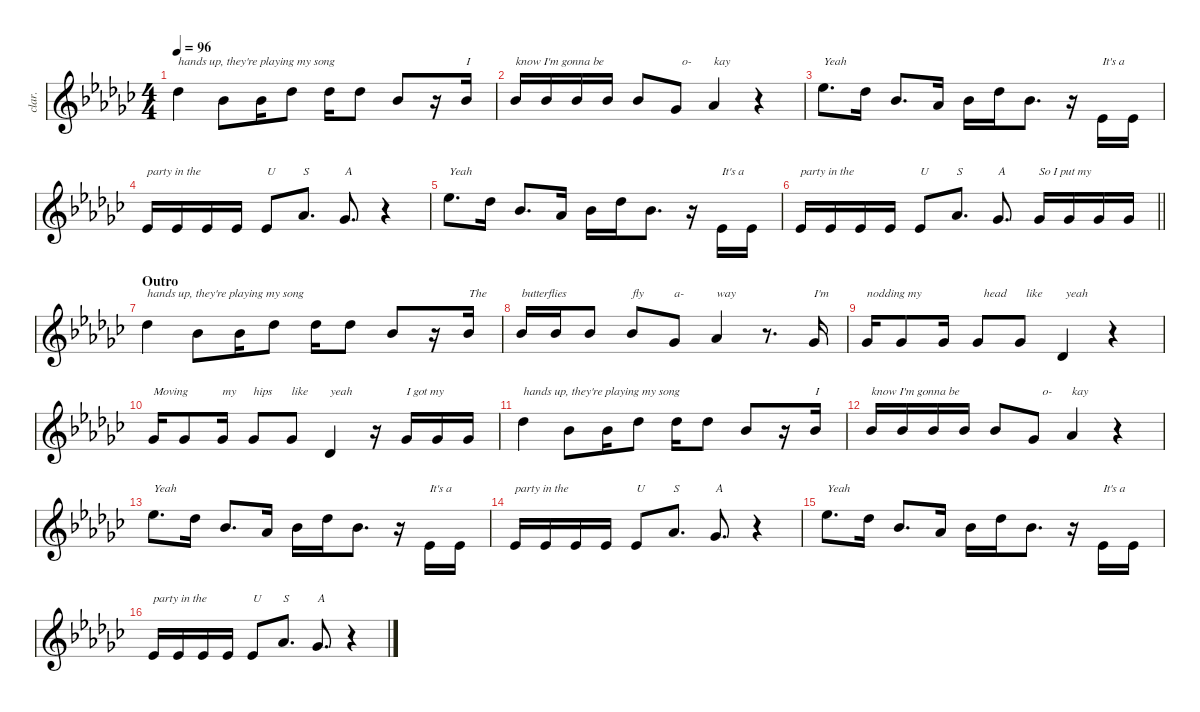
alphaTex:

\defaultSystemsLayout 4
\hideDynamics
\bracketExtendMode nobrackets
\otherSystemsTrackNameOrientation horizontal
\track ("Vocals" "clar.") {instrument clarinet}
\staff {score}
\tuning (Eb4 Bb3 Gb3 Db3 Ab2 Eb2)
\ts (4 4)
\tempo 96
\clef g2
\ks gb
15.2{acc b}.4{txt "hands up, they're playing my song" dy f beam Down} 12.2{acc b}.8{beam Down} 12.2{acc b}.16{beam Down} 15.2{acc b}.8{beam Down} 15.2{acc b}.16{beam Down} 15.2{acc b}.8{beam Down} 12.2{acc b}.8{beam Up} r.16{beam Up} 12.2{acc b}.16{txt "I" beam Up} |
12.2{acc b}.16{txt "know I'm gonna be" beam Up} 12.2{acc b}.16{beam Up} 12.2{acc b}.16{beam Up} 12.2{acc b}.16{beam Up} 12.2{acc b}.8{beam Up} 12.3{acc b}.8{txt "  o-" beam Up} 10.2{acc b}.4{txt "kay" beam Up} r.4{beam Up} |
17.2{acc b}.8{d txt "Yeah" beam Down} 15.2{acc b}.16{beam Down} 12.2{acc b}.8{d beam Up} 10.2{acc b}.16{beam Up} 12.2{acc b}.16{beam Down} 15.2{acc b}.16{beam Down} 12.2{acc b}.8{d beam Down} r.16{beam Down} 9.3{acc b}.16{txt "It's a" beam Up} 9.3{acc b}.16{beam Up} |
9.3{acc b}.16{txt "party in the" beam Up} 9.3{acc b}.16{beam Up} 9.3{acc b}.16{beam Up} 9.3{acc b}.16{beam Up} 9.3{acc b}.8{txt "U" beam Up} 10.2{acc b}.8{d txt "S" beam Up} 12.3{acc b}.8{d txt "A" beam Up} r.4{beam Up} |
17.2{acc b}.8{d txt "Yeah" beam Down} 15.2{acc b}.16{beam Down} 12.2{acc b}.8{d beam Up} 10.2{acc b}.16{beam Up} 12.2{acc b}.16{beam Down} 15.2{acc b}.16{beam Down} 12.2{acc b}.8{d beam Down} r.16{beam Down} 9.3{acc b}.16{txt "It's a" beam Up} 9.3{acc b}.16{beam Up} |
\barLineRight lightlight
9.3{acc b}.16{txt "party in the" beam Up} 9.3{acc b}.16{beam Up} 9.3{acc b}.16{beam Up} 9.3{acc b}.16{beam Up} 9.3{acc b}.8{txt "U" beam Up} 10.2{acc b}.8{d txt "S" beam Up} 12.3{acc b}.8{d txt "A" beam Up} 12.3{acc b}.16{txt "So I put my" beam Up} 12.3{acc b}.16{beam Up} 12.3{acc b}.16{beam Up} 12.3{acc b}.16{beam Up} |
\section ("" "Outro")
15.2{acc b}.4{txt "hands up, they're playing my song" beam Down} 12.2{acc b}.8{beam Down} 12.2{acc b}.16{beam Down} 15.2{acc b}.8{beam Down} 15.2{acc b}.16{beam Down} 15.2{acc b}.8{beam Down} 12.2{acc b}.8{beam Up} r.16{beam Up} 12.2{acc b}.16{txt "The" beam Up} |
12.2{acc b}.16{txt "butterflies" beam Up} 12.2{acc b}.16{beam Up} 12.2{acc b}.8{beam Up} 12.2{acc b}.8{txt "fly" beam Up} 12.3{acc b}.8{txt "a-" beam Up} 10.2{acc b}.4{txt "way" beam Up} r.8{d beam Up} 12.3{acc b}.16{txt "I'm" beam Up} |
12.3{acc b}.16{txt "nodding my" beam Up} 12.3{acc b}.8{beam Up} 12.3{acc b}.16{beam Up} 12.3{acc b}.8{txt "  head" beam Up} 12.3{acc b}.8{txt "  like" beam Up} 7.3{acc b}.4{txt " yeah" beam Up} r.4{beam Up} |
12.3{acc b}.16{txt "Moving" beam Up} 12.3{acc b}.8{beam Up} 12.3{acc b}.16{txt "my" beam Up} 12.3{acc b}.8{txt "hips" beam Up} 12.3{acc b}.8{txt "like" beam Up} 7.3{acc b}.4{txt "yeah" beam Up} r.16{beam Up} 12.3{acc b}.16{txt "I got my" beam Up} 12.3{acc b}.16{beam Up} 12.3{acc b}.16{beam Up} |
15.2{acc b}.4{txt "hands up, they're playing my song" beam Down} 12.2{acc b}.8{beam Down} 12.2{acc b}.16{beam Down} 15.2{acc b}.8{beam Down} 15.2{acc b}.16{beam Down} 15.2{acc b}.8{beam Down} 12.2{acc b}.8{beam Up} r.16{beam Up} 12.2{acc b}.16{txt "I" beam Up} |
12.2{acc b}.16{txt "know I'm gonna be" beam Up} 12.2{acc b}.16{beam Up} 12.2{acc b}.16{beam Up} 12.2{acc b}.16{beam Up} 12.2{acc b}.8{beam Up} 12.3{acc b}.8{txt "   o-" beam Up} 10.2{acc b}.4{txt "kay" beam Up} r.4{beam Up} |
17.2{acc b}.8{d txt "Yeah" beam Down} 15.2{acc b}.16{beam Down} 12.2{acc b}.8{d beam Up} 10.2{acc b}.16{beam Up} 12.2{acc b}.16{beam Down} 15.2{acc b}.16{beam Down} 12.2{acc b}.8{d beam Down} r.16{beam Down} 9.3{acc b}.16{txt "It's a" beam Up} 9.3{acc b}.16{beam Up} |
9.3{acc b}.16{txt "party in the" beam Up} 9.3{acc b}.16{beam Up} 9.3{acc b}.16{beam Up} 9.3{acc b}.16{beam Up} 9.3{acc b}.8{txt "U" beam Up} 10.2{acc b}.8{d txt "S" beam Up} 12.3{acc b}.8{d txt "A" beam Up} r.4{beam Up} |
17.2{acc b}.8{d txt "Yeah" beam Down} 15.2{acc b}.16{beam Down} 12.2{acc b}.8{d beam Up} 10.2{acc b}.16{beam Up} 12.2{acc b}.16{beam Down} 15.2{acc b}.16{beam Down} 12.2{acc b}.8{d beam Down} r.16{beam Down} 9.3{acc b}.16{txt "It's a" beam Up} 9.3{acc b}.16{beam Up} |
9.3{acc b}.16{txt "party in the" beam Up} 9.3{acc b}.16{beam Up} 9.3{acc b}.16{beam Up} 9.3{acc b}.16{beam Up} 9.3{acc b}.8{txt "U" beam Up} 10.2{acc b}.8{d txt "S" beam Up} 12.3{acc b}.8{d txt "A" beam Up} r.4{beam Up}
